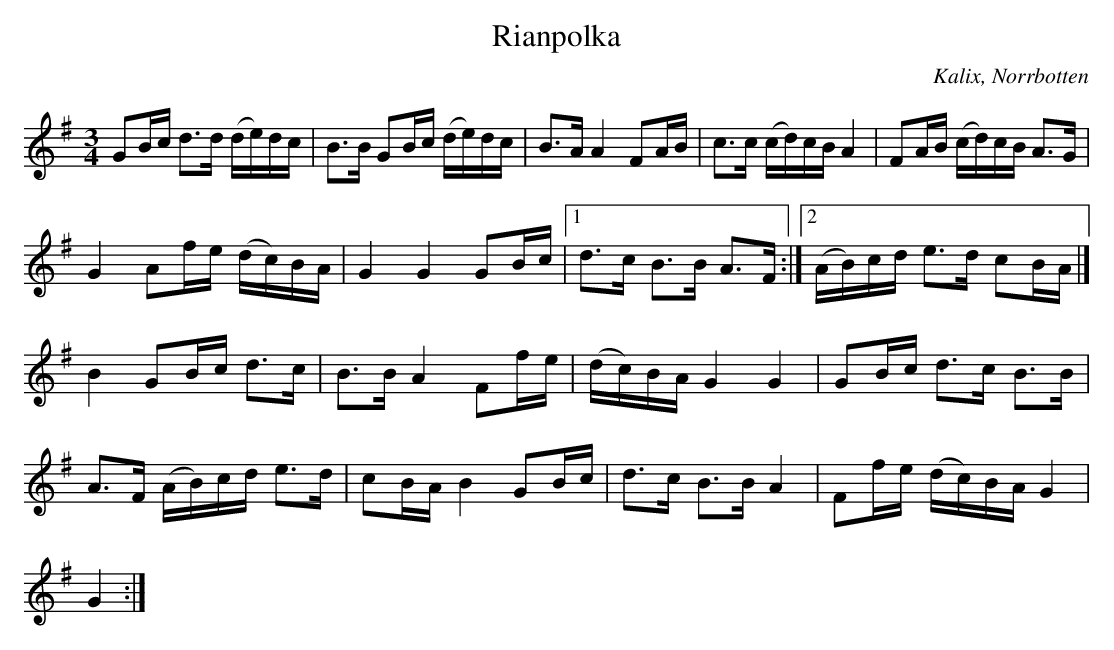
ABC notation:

X:1
T:Rianpolka
O:Kalix, Norrbotten
M: 3/4
L: 1/16
K: G
G2Bc d2>d2 (de)dc | B2>B2 G2Bc (de)dc | B2>A2 A4 F2AB | c2>c2 (cd)cB A4 | F2AB (cd)cB A2>G2 |
G4 A2fe (dc)BA | G4 G4 G2Bc |1 d2>c2 B2>B2 A2>F2 :|2 (AB)cd e2>d2 c2BA|]
B4 G2Bc d2>c2 | B2>B2 A4 F2fe | (dc)BA G4 G4 | G2Bc d2>c2 B2>B2 |
A2>F2 (AB)cd e2>d2 | c2BA B4 G2Bc | d2>c2 B2>B2 A4 | F2fe (dc)BA G4 |
G4 :|
